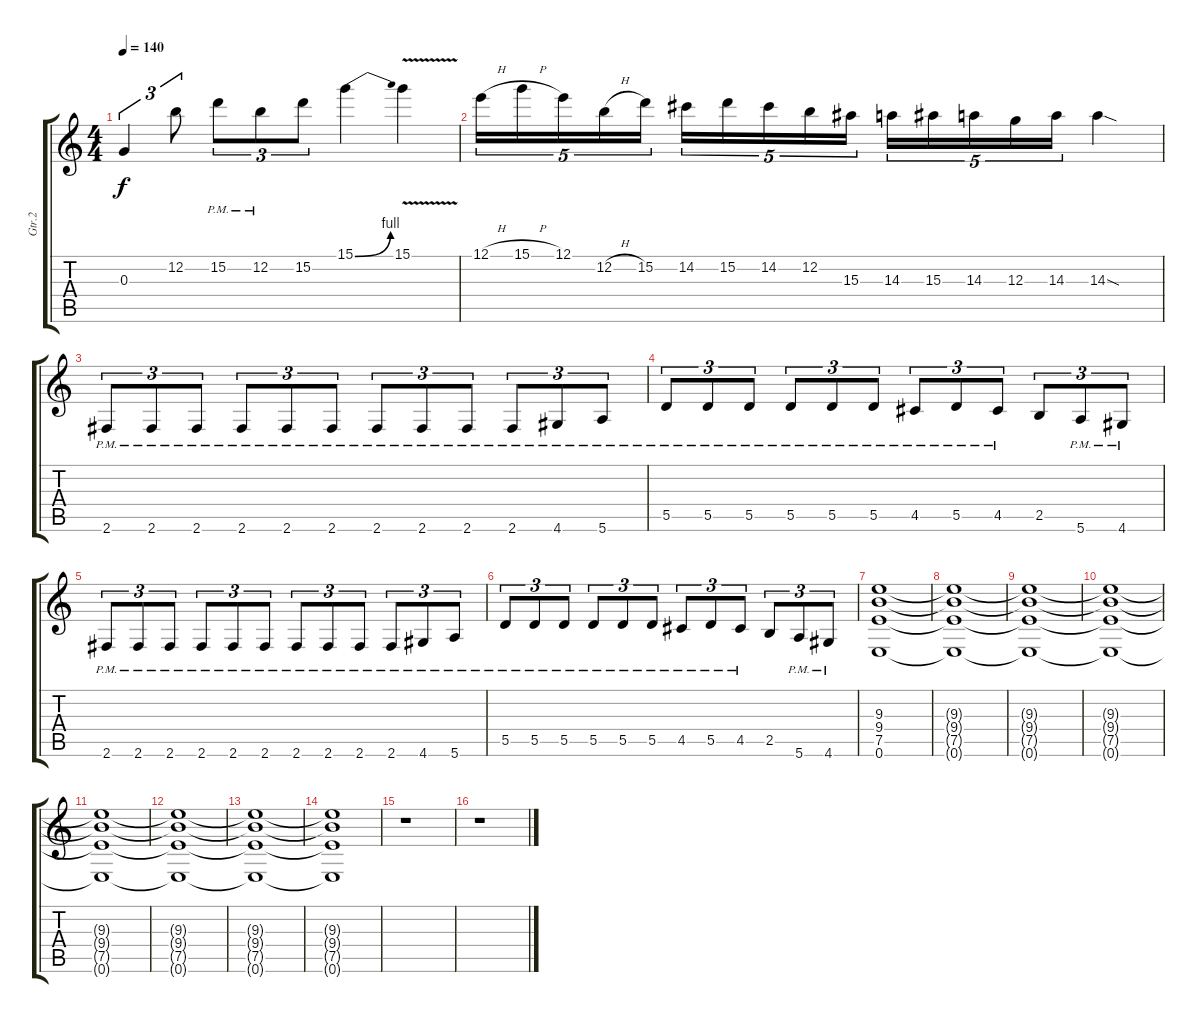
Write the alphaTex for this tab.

\track ("Gtr.2" "Gtr.2") {instrument overdrivenguitar}
\staff {score tabs}
\tuning (E4 B3 G3 D3 A2 E2) {hide}
\ts (4 4)
\tempo 140
\clef g2
\ks c
0.3.4{tu (3 2) dy f} 12.2.8{tu (3 2)} 15.2{pm}.8{tu (3 2)} 12.2{pm}.8{tu (3 2)} 15.2.8{tu (3 2)} 15.1{be (bend 0 0 60 4)}.4 15.1{v}.4 |
12.1{h}.16{tu (5 4)} 15.1{h}.16{tu (5 4)} 12.1.16{tu (5 4)} 12.2{h}.16{tu (5 4)} 15.2.16{tu (5 4)} 14.2.16{tu (5 4)} 15.2.16{tu (5 4)} 14.2.16{tu (5 4)} 12.2.16{tu (5 4)} 15.3.16{tu (5 4)} 14.3.16{tu (5 4)} 15.3.16{tu (5 4)} 14.3.16{tu (5 4)} 12.3.16{tu (5 4)} 14.3.16{tu (5 4)} 14.3{sod}.4 |
2.6{pm}.8{tu (3 2)} 2.6{pm}.8{tu (3 2)} 2.6{pm}.8{tu (3 2)} 2.6{pm}.8{tu (3 2)} 2.6{pm}.8{tu (3 2)} 2.6{pm}.8{tu (3 2)} 2.6{pm}.8{tu (3 2)} 2.6{pm}.8{tu (3 2)} 2.6{pm}.8{tu (3 2)} 2.6{pm}.8{tu (3 2)} 4.6{pm}.8{tu (3 2)} 5.6{pm}.8{tu (3 2)} |
5.5{pm}.8{tu (3 2)} 5.5{pm}.8{tu (3 2)} 5.5{pm}.8{tu (3 2)} 5.5{pm}.8{tu (3 2)} 5.5{pm}.8{tu (3 2)} 5.5{pm}.8{tu (3 2)} 4.5{pm}.8{tu (3 2)} 5.5{pm}.8{tu (3 2)} 4.5{pm}.8{tu (3 2)} 2.5.8{tu (3 2)} 5.6{pm}.8{tu (3 2)} 4.6{pm}.8{tu (3 2)} |
2.6{pm}.8{tu (3 2)} 2.6{pm}.8{tu (3 2)} 2.6{pm}.8{tu (3 2)} 2.6{pm}.8{tu (3 2)} 2.6{pm}.8{tu (3 2)} 2.6{pm}.8{tu (3 2)} 2.6{pm}.8{tu (3 2)} 2.6{pm}.8{tu (3 2)} 2.6{pm}.8{tu (3 2)} 2.6{pm}.8{tu (3 2)} 4.6{pm}.8{tu (3 2)} 5.6{pm}.8{tu (3 2)} |
5.5{pm}.8{tu (3 2)} 5.5{pm}.8{tu (3 2)} 5.5{pm}.8{tu (3 2)} 5.5{pm}.8{tu (3 2)} 5.5{pm}.8{tu (3 2)} 5.5{pm}.8{tu (3 2)} 4.5{pm}.8{tu (3 2)} 5.5{pm}.8{tu (3 2)} 4.5{pm}.8{tu (3 2)} 2.5.8{tu (3 2)} 5.6{pm}.8{tu (3 2)} 4.6{pm}.8{tu (3 2)} |
(9.3 9.4 7.5 0.6).1 |
(9.3{t} 9.4{t} 7.5{t} 0.6{t}).1 |
(9.3{t} 9.4{t} 7.5{t} 0.6{t}).1 |
(9.3{t} 9.4{t} 7.5{t} 0.6{t}).1 |
(9.3{t} 9.4{t} 7.5{t} 0.6{t}).1 |
(9.3{t} 9.4{t} 7.5{t} 0.6{t}).1 |
(9.3{t} 9.4{t} 7.5{t} 0.6{t}).1 |
(9.3{t} 9.4{t} 7.5{t} 0.6{t}).1 |
r.1 |
r.1
